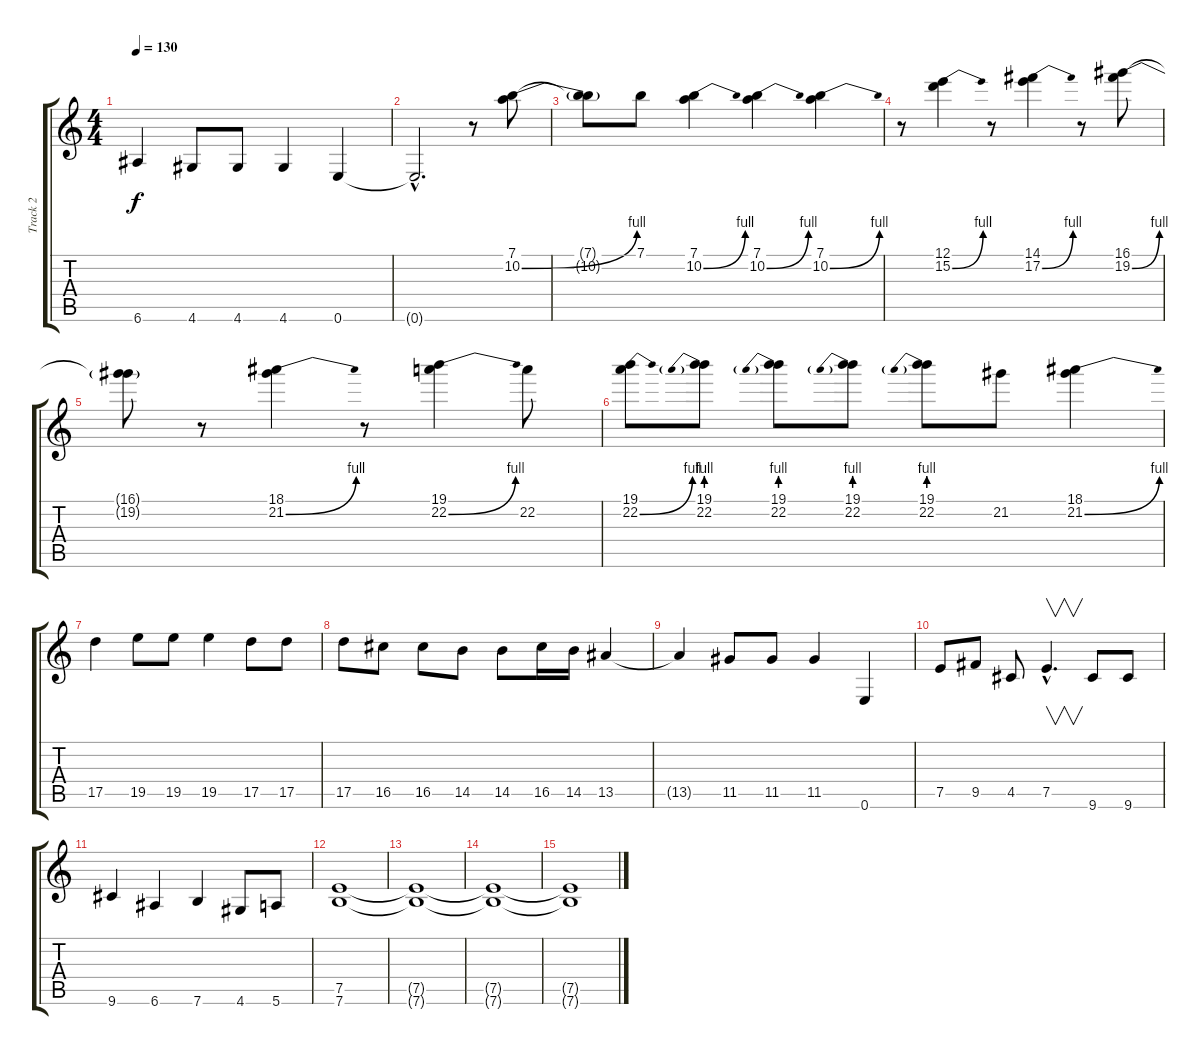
\track ("Track 2" "Track 2") {instrument overdrivenguitar}
\staff {score tabs}
\tuning (E4 B3 G3 D3 A2 E2) {hide}
\ts (4 4)
\tempo 130
\clef g2
\ks c
6.6{t}.4{dy f} 4.6.8 4.6.8 4.6.4 0.6.4 |
0.6{hac t}.2{d} r.8 (7.1 10.2{be (bend 0 0 60 4)}).8 |
(7.1{t} 10.2{t}).8 7.1.8 (7.1 10.2{be (bend 0 0 60 4)}).4 (7.1 10.2{be (bend 0 0 60 4)}).4 (7.1 10.2{be (bend 0 0 60 4)}).4 |
r.8 (12.1 15.2{be (bend 0 0 60 4)}).4 r.8 (14.1 17.2{be (bend 0 0 60 4)}).4 r.8 (16.1 19.2{be (bend 0 0 60 4)}).8 |
(16.1{t} 19.2{t}).8 r.8 (18.1 21.2{be (bend 0 0 60 4)}).4 r.8 (19.1 22.2{be (bend 0 0 60 4)}).4 22.2.8 |
(19.1 22.2{be (bend 0 0 60 4)}).8 (19.1 22.2{be (prebend 0 4 60 4)}).8 (19.1 22.2{be (prebend 0 4 60 4)}).8 (19.1 22.2{be (prebend 0 4 60 4)}).8 (19.1 22.2{be (prebend 0 4 60 4)}).8 21.2.8 (18.1 21.2{be (bend 0 0 60 4)}).4 |
17.5.4 19.5.8 19.5.8 19.5.4 17.5.8 17.5.8 |
17.5.8 16.5.8 16.5.8 14.5.8 14.5.8 16.5.16 14.5.16 13.5.4 |
13.5{t}.4 11.5.8 11.5.8 11.5.4 0.6.4 |
7.5.8 9.5.8 4.5.8 7.5{hac}.4{v d} 9.6.8 9.6.8 |
9.6.4 6.6.4 7.6.4 4.6.8 5.6.8 |
(7.5 7.6).1 |
(7.5{t} 7.6{t}).1 |
(7.5{t} 7.6{t}).1 |
(7.5{t} 7.6{t}).1
